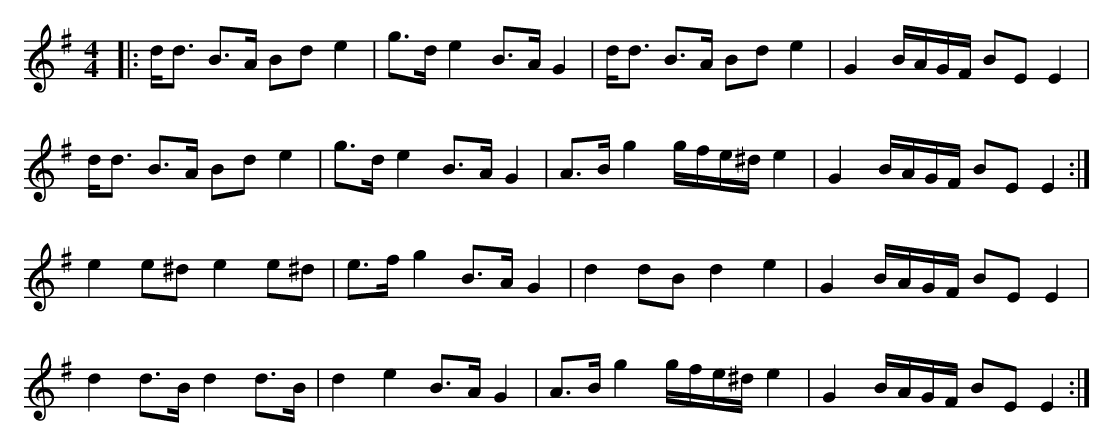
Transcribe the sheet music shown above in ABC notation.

X:1
M:4/4
K:Emin
|:d<d B>A Bd e2|g>d e2 B>A G2|d<d B>A Bd e2|G2 B/A/G/F/ BE E2|
d<d B>A Bd e2|g>d e2 B>A G2|A>B g2 g/f/e/^d/ e2|G2 B/A/G/F/ BE E2:|
e2 e^d e2 e^d|e>f g2 B>A G2|d2 dB d2 e2|G2 B/A/G/F/ BE E2|
d2 d>B d2 d>B|d2 e2 B>A G2|A>B g2 g/f/e/^d/ e2|G2 B/A/G/F/ BE E2:|
